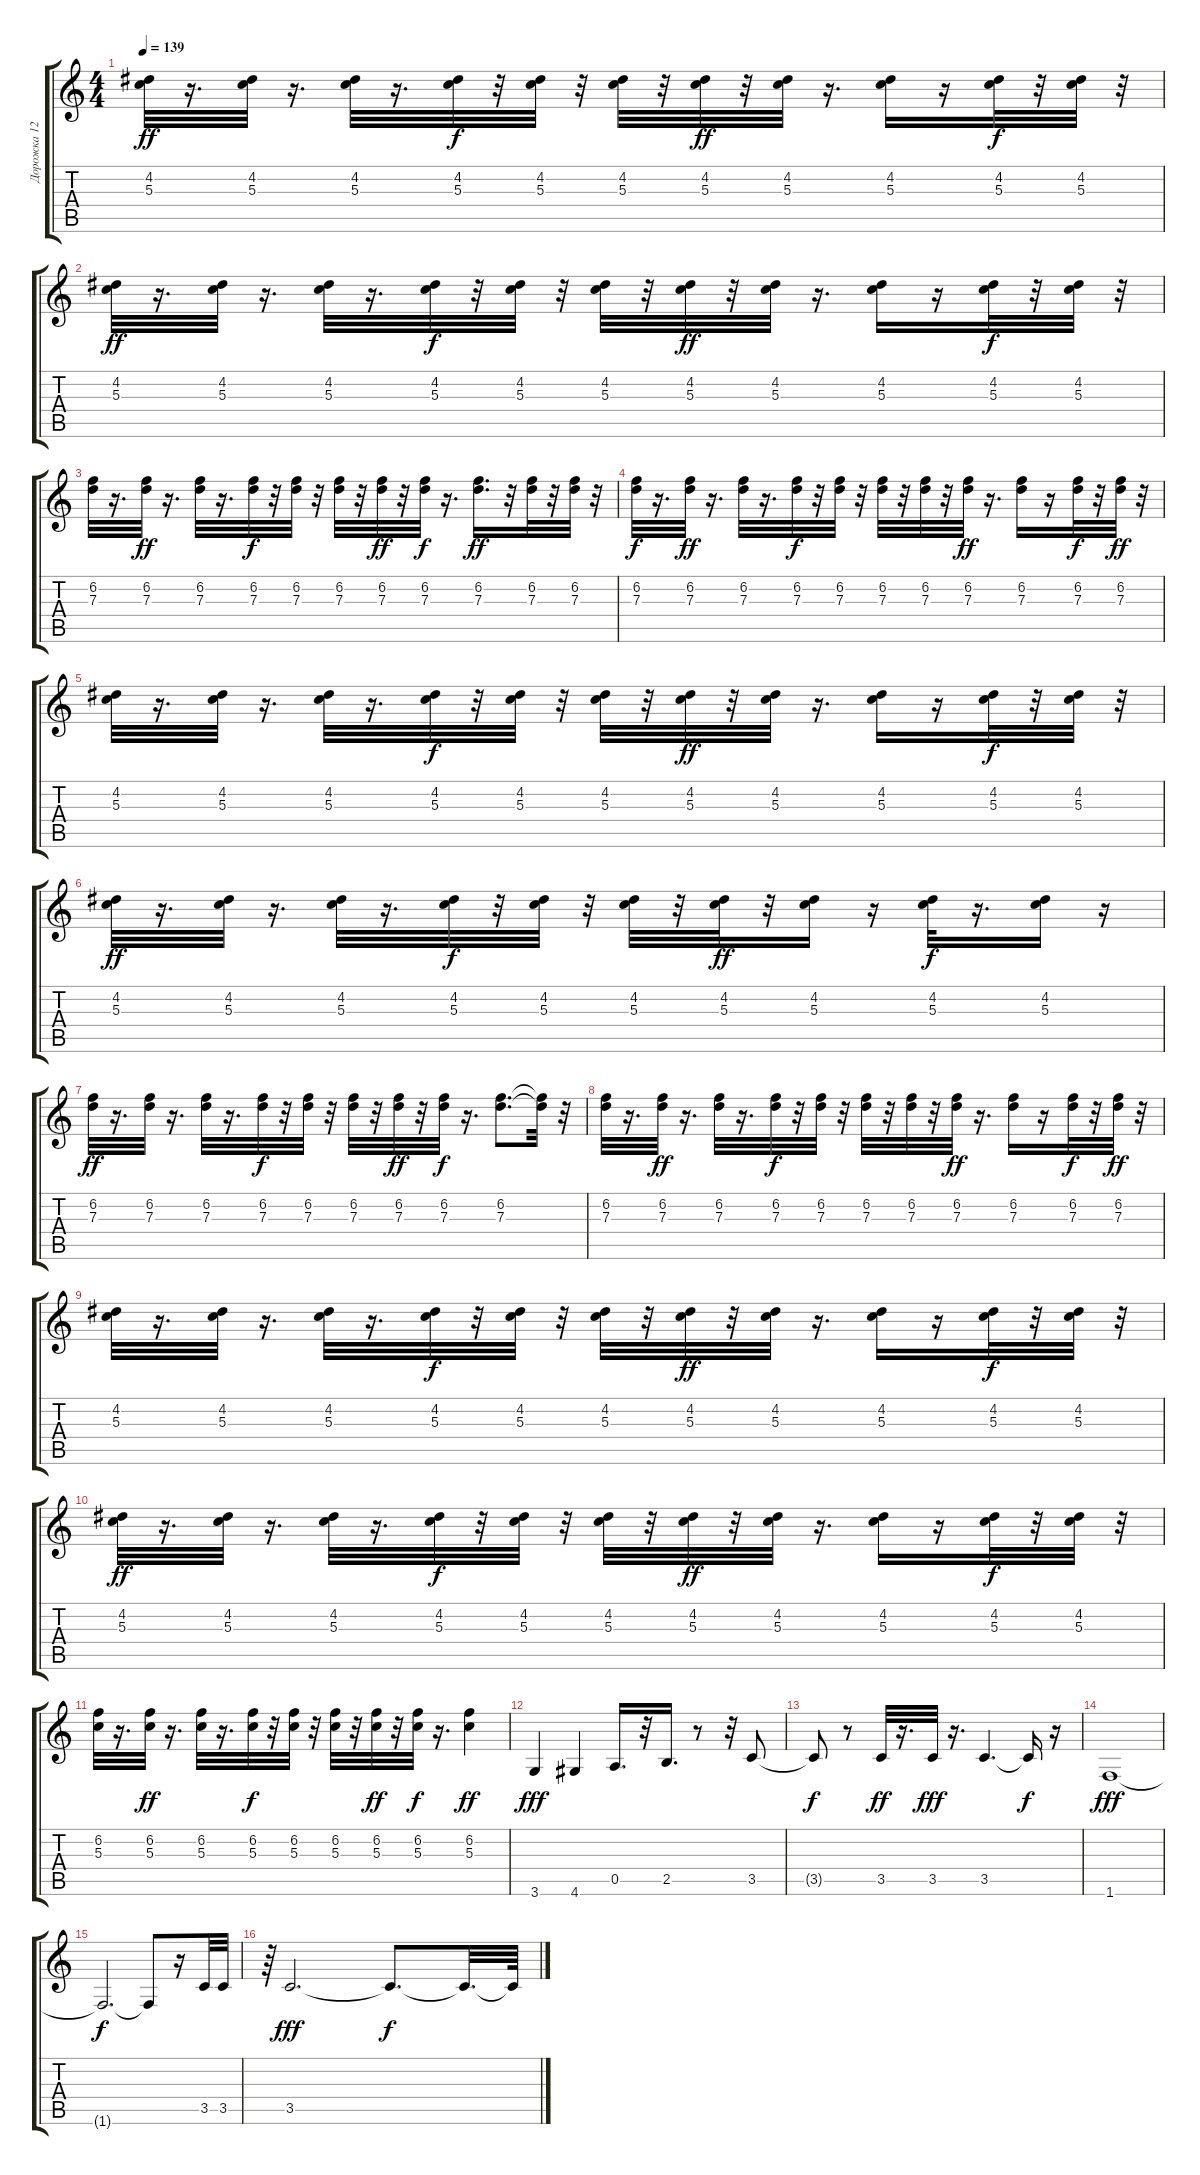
\track ("Дорожка 12" "Дорожка 12") {instrument distortionguitar}
\staff {score tabs}
\tuning (E4 B3 G3 D3 A2 E2) {hide}
\ts (4 4)
\tempo 139
\clef g2
\ks c
(4.2 5.3).32{dy ff} r.16{d} (4.2 5.3).32 r.16{d} (4.2 5.3).32 r.16{d} (4.2 5.3).32{dy f} r.32 (4.2 5.3).32 r.32 (4.2 5.3).32 r.32 (4.2 5.3).32{dy ff} r.32 (4.2 5.3).32 r.16{d} (4.2 5.3).16 r.16 (4.2 5.3).32{dy f} r.32 (4.2 5.3).32 r.32 |
(4.2 5.3).32{dy ff} r.16{d} (4.2 5.3).32 r.16{d} (4.2 5.3).32 r.16{d} (4.2 5.3).32{dy f} r.32 (4.2 5.3).32 r.32 (4.2 5.3).32 r.32 (4.2 5.3).32{dy ff} r.32 (4.2 5.3).32 r.16{d} (4.2 5.3).16 r.16 (4.2 5.3).32{dy f} r.32 (4.2 5.3).32 r.32 |
(6.2 7.3).32 r.16{d} (6.2 7.3).32{dy ff} r.16{d} (6.2 7.3).32 r.16{d} (6.2 7.3).32{dy f} r.32 (6.2 7.3).32 r.32 (6.2 7.3).32 r.32 (6.2 7.3).32{dy ff} r.32 (6.2 7.3).32{dy f} r.16{d} (6.2 7.3).16{d dy ff} r.32 (6.2 7.3).32 r.32 (6.2 7.3).32 r.32 |
(6.2 7.3).32{dy f} r.16{d} (6.2 7.3).32{dy ff} r.16{d} (6.2 7.3).32 r.16{d} (6.2 7.3).32{dy f} r.32 (6.2 7.3).32 r.32 (6.2 7.3).32 r.32 (6.2 7.3).32 r.32 (6.2 7.3).32{dy ff} r.16{d} (6.2 7.3).16 r.16 (6.2 7.3).32{dy f} r.32 (6.2 7.3).32{dy ff} r.32 |
(4.2 5.3).32 r.16{d} (4.2 5.3).32 r.16{d} (4.2 5.3).32 r.16{d} (4.2 5.3).32{dy f} r.32 (4.2 5.3).32 r.32 (4.2 5.3).32 r.32 (4.2 5.3).32{dy ff} r.32 (4.2 5.3).32 r.16{d} (4.2 5.3).16 r.16 (4.2 5.3).32{dy f} r.32 (4.2 5.3).32 r.32 |
(4.2 5.3).32{dy ff} r.16{d} (4.2 5.3).32 r.16{d} (4.2 5.3).32 r.16{d} (4.2 5.3).32{dy f} r.32 (4.2 5.3).32 r.32 (4.2 5.3).32 r.32 (4.2 5.3).32{dy ff} r.32 (4.2 5.3).16 r.16 (4.2 5.3).32{dy f} r.16{d} (4.2 5.3).16 r.16 |
(6.2 7.3).32{dy ff} r.16{d} (6.2 7.3).32 r.16{d} (6.2 7.3).32 r.16{d} (6.2 7.3).32{dy f} r.32 (6.2 7.3).32 r.32 (6.2 7.3).32 r.32 (6.2 7.3).32{dy ff} r.32 (6.2 7.3).32{dy f} r.16{d} (6.2 7.3).8{d} (6.2{t} 7.3{t}).32 r.32 |
(6.2 7.3).32 r.16{d} (6.2 7.3).32{dy ff} r.16{d} (6.2 7.3).32 r.16{d} (6.2 7.3).32{dy f} r.32 (6.2 7.3).32 r.32 (6.2 7.3).32 r.32 (6.2 7.3).32 r.32 (6.2 7.3).32{dy ff} r.16{d} (6.2 7.3).16 r.16 (6.2 7.3).32{dy f} r.32 (6.2 7.3).32{dy ff} r.32 |
(4.2 5.3).32 r.16{d} (4.2 5.3).32 r.16{d} (4.2 5.3).32 r.16{d} (4.2 5.3).32{dy f} r.32 (4.2 5.3).32 r.32 (4.2 5.3).32 r.32 (4.2 5.3).32{dy ff} r.32 (4.2 5.3).32 r.16{d} (4.2 5.3).16 r.16 (4.2 5.3).32{dy f} r.32 (4.2 5.3).32 r.32 |
(4.2 5.3).32{dy ff} r.16{d} (4.2 5.3).32 r.16{d} (4.2 5.3).32 r.16{d} (4.2 5.3).32{dy f} r.32 (4.2 5.3).32 r.32 (4.2 5.3).32 r.32 (4.2 5.3).32{dy ff} r.32 (4.2 5.3).32 r.16{d} (4.2 5.3).16 r.16 (4.2 5.3).32{dy f} r.32 (4.2 5.3).32 r.32 |
(6.2 5.3).32 r.16{d} (6.2 5.3).32{dy ff} r.16{d} (6.2 5.3).32 r.16{d} (6.2 5.3).32{dy f} r.32 (6.2 5.3).32 r.32 (6.2 5.3).32 r.32 (6.2 5.3).32{dy ff} r.32 (6.2 5.3).32{dy f} r.16{d} (6.2 5.3).4{dy ff} |
3.6.4{dy fff} 4.6.4 0.5.16{d} r.32 2.5.16{d} r.8 r.32 3.5.8 |
3.5{t}.8{dy f} r.8 3.5.32{dy ff} r.16{d} 3.5.32{dy fff} r.16{d} 3.5.4{d} 3.5{t}.16{dy f} r.16 |
1.6.1{dy fff} |
1.6{t}.2{d dy f} 1.6{t}.8 r.16 3.5.32 3.5.32 |
r.64{tu (3 2)} 3.5.2{d dy fff} 3.5{t}.8{d dy f} 3.5{t}.32{d} 3.5{t}.64
